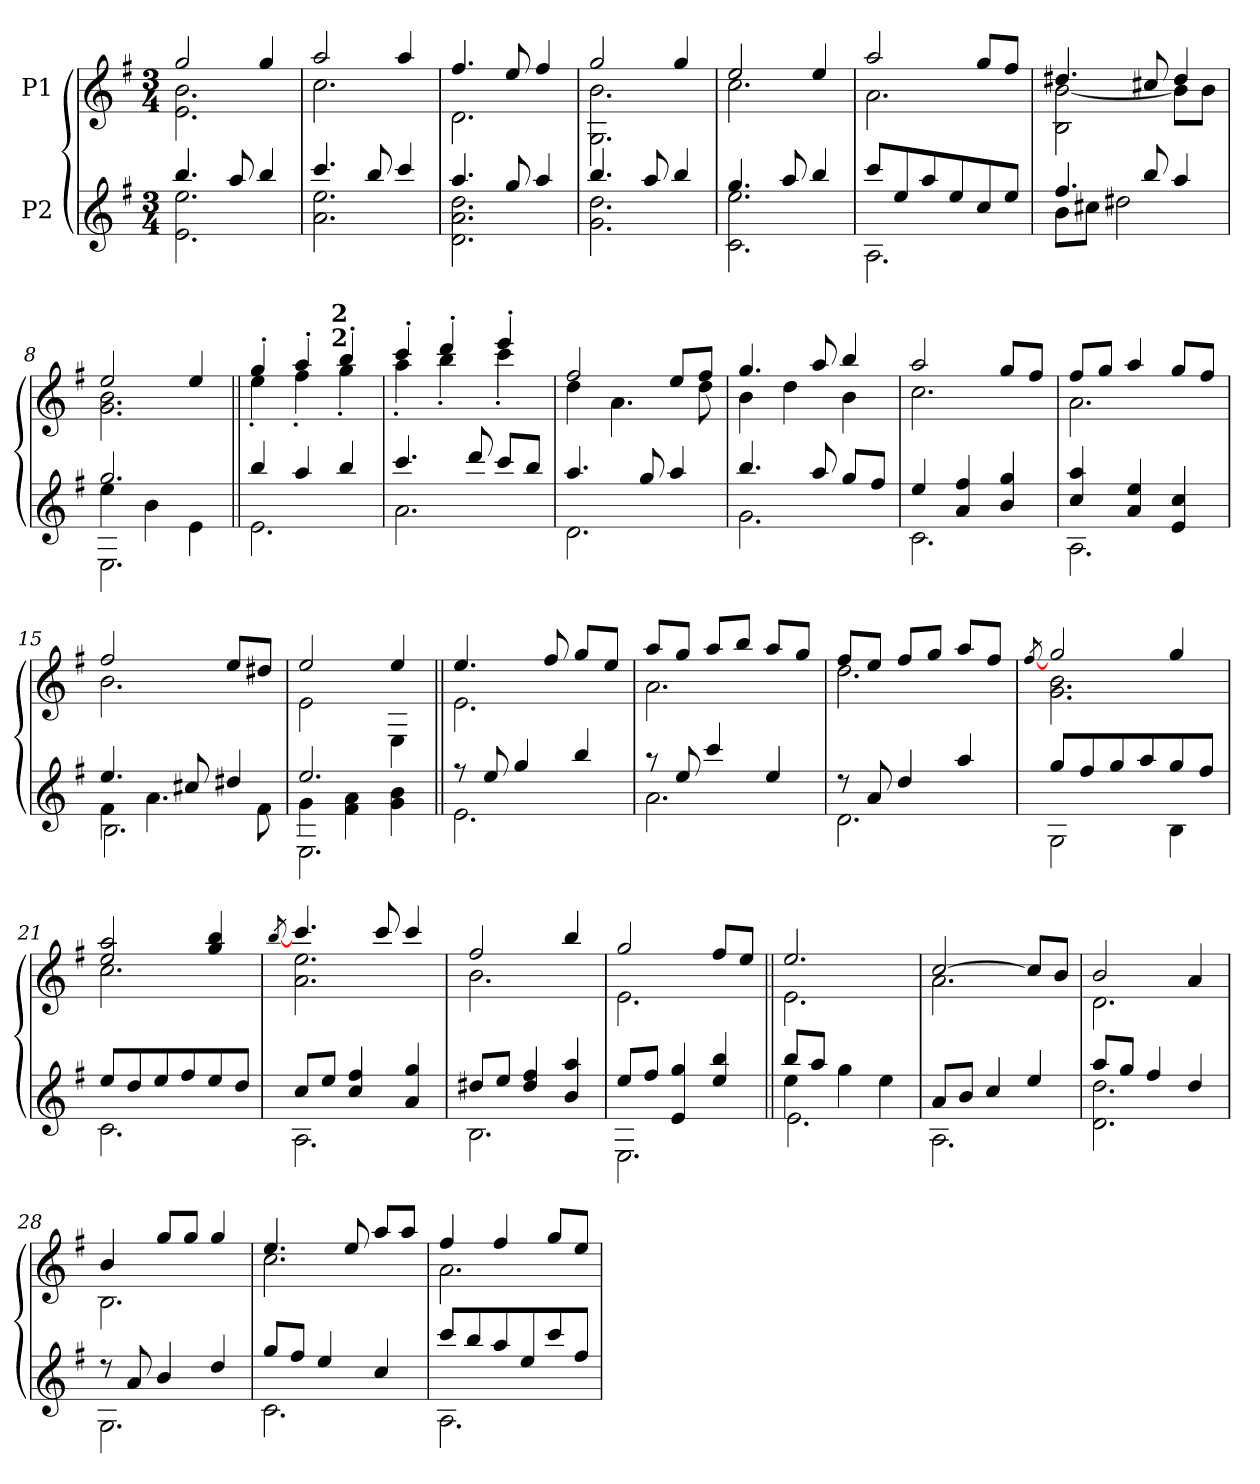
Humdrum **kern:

**kern	**kern
*part2	*part1
*staff2	*staff1
*I"P2	*I"P1
!!LO:PB:g=z
*clefG2	*clefG2
*ITrd7c12	*ITrd7c12
*k[f#]	*k[f#]
*G:	*G:
*M3/4	*M3/4
*MM104	*MM104
=1	=1
*^	*^
4.bi/	2.Ei\ 2.ei	2gi/	2.Ei\ 2.Bi
8ai/	.	.	.
4bi/	.	4gi/	.
=2	=2	=2	=2
4.cci/	2.Ai\ 2.ei	2ai/	2.ci\
8bi/	.	.	.
4cci/	.	4ai/	.
=3	=3	=3	=3
4.ai/	2.Di\ 2.Ai 2.di	4.f#i/	2.Di\
8gi/	.	8ei/	.
4ai/	.	4f#i/	.
=4	=4	=4	=4
4.bi/	2.Gi\ 2.di	2gi/	2.GGi\ 2.Bi
8ai/	.	.	.
4bi/	.	4gi/	.
=5	=5	=5	=5
4.gi/	2.Ci\ 2.ei	2ei/	2.ci\
8ai/	.	.	.
4bi/	.	4ei/	.
=6	=6	=6	=6
8cci/L	2.AAi\	2ai/	2.Ai\
8ei/	.	.	.
8ai/	.	.	.
8ei/	.	.	.
8ci/	.	8gi/L	.
8ei/J	.	8f#i/J	.
=7	=7	=7	=7
4.f#i/	8Bi\L	4.d#Xi/	2BBi\ [2Bi
.	8c#Xi\J	.	.
.	2d#Xi\	.	.
8bi/	.	8c#Xi/	.
4ai/	.	4d#i/	8Bi\L]
.	.	.	8Bi\J
=8	=8	=8	=8
*	*^	*	*
2.gi/	4ei\	2.EEi\	2ei/	2.Gi\ 2.Bi
.	4Bi\	.	.	.
.	4Ei\	.	4ei/	.
*	*v	*v	*	*
!!LO:LB:g=z	!!
=9||	=9||	=9||	=9||
4bi/	2.Ei\	4g'i/	4e'i\
4ai/	.	4a'i/	4f#'i\
!	!	!LO:TX:a:B:cj:t=2	!
!	!	!LO:TX:a:B:cj:t=2	!
4bi/	.	4b'i/	4g'i\
=10	=10	=10	=10
4.cci/	2.Ai\	4cc'i/	4a'i\
.	.	4dd'i/	4b'i\
8ddi/	.	.	.
8cci/L	.	4ee'i/	4cc'i\
8bi/J	.	.	.
=11	=11	=11	=11
4.ai/	2.Di\	2f#i/	4di\
.	.	.	4.Ai\
8gi/	.	.	.
4ai/	.	8ei/L	.
.	.	8f#i/J	8di\
=12	=12	=12	=12
4.bi/	2.Gi\	4.gi/	4Bi\
.	.	.	4di\
8ai/	.	8ai/	.
8gi/L	.	4bi/	4Bi\
8f#i/J	.	.	.
=13	=13	=13	=13
4ei/	2.Ci\	2ai/	2.ci\
4Ai/ 4f#i	.	.	.
4Bi/ 4gi	.	8gi/L	.
.	.	8f#i/J	.
=14	=14	=14	=14
4ci/ 4ai	2.AAi\	8f#i/L	2.Ai\
.	.	8gi/J	.
4Ai/ 4ei	.	4ai/	.
4Ei/ 4ci	.	8gi/L	.
.	.	8f#i/J	.
=15	=15	=15	=15
*	*^	*	*
4.ei/	4F#i\	2.BBi\	2f#i/	2.Bi\
.	4.Ai\	.	.	.
8c#Xi/	.	.	.	.
4d#Xi/	.	.	8ei/L	.
.	8F#i\	.	8d#Xi/J	.
!!LO:LB:g=z	!!
=16	=16	=16	=16	=16
2.ei/	4Gi\	2.EEi\	2ei/	2Ei\
.	4F#i\ 4Ai	.	.	.
.	4Gi\ 4Bi	.	4ei/	4EEi\
*	*v	*v	*	*
=17||	=17||	=17||	=17||
8r	2.Ei\	4.ei/	2.Ei\
8ei/	.	.	.
4gi/	.	.	.
.	.	8f#i/	.
4bi/	.	8gi/L	.
.	.	8ei/J	.
=18	=18	=18	=18
8r	2.Ai\	8ai/L	2.Ai\
8ei/	.	8gi/J	.
4cci/	.	8ai/L	.
.	.	8bi/J	.
4ei/	.	8ai/L	.
.	.	8gi/J	.
=19	=19	=19	=19
8r	2.Di\	8f#i/L	2.di\
8Ai/	.	8ei/J	.
4di/	.	8f#i/L	.
.	.	8gi/J	.
4ai/	.	8ai/L	.
.	.	8f#i/J	.
=20	=20	=20	=20
.	.	[8qf#i/	.
8gi/L	2GGi\	2gi/	2.Gi\ 2.Bi
8f#i/	.	.	.
8gi/	.	.	.
8ai/	.	.	.
8gi/	4BBi\	4gi/	.
8f#i/J	.	.	.
=21	=21	=21	=21
8ei/L	2.Ci\	2ei/ 2ai	2.ci\
8di/	.	.	.
8ei/	.	.	.
8f#i/	.	.	.
8ei/	.	4gi/ 4bi	.
8di/J	.	.	.
=22	=22	=22	=22
.	.	[8qbi/	.
8ci/L	2.AAi\	4.cci/	2.Ai\ 2.ei
8ei/J	.	.	.
4ci/ 4f#i	.	.	.
.	.	8cci/	.
4Ai/ 4gi	.	4cci/	.
!!LO:LB:g=z	!!
=23	=23	=23	=23
8d#Xi/L	2.BBi\	2f#i/	2.Bi\
8ei/J	.	.	.
4d#i/ 4f#i	.	.	.
4Bi/ 4ai	.	4bi/	.
=24	=24	=24	=24
8ei/L	2.EEi\	2gi/	2.Ei\
8f#i/J	.	.	.
4Ei/ 4gi	.	.	.
4ei/ 4bi	.	8f#i/L	.
.	.	8ei/J	.
=25||	=25||	=25||	=25||
*	*^	*	*
8bi/L	4ei\	2.Ei\	2.ei/	2.Ei\
8ai/J	.	.	.	.
4gi\	4ryy	.	.	.
4ei\	4ryy	.	.	.
*	*v	*v	*	*
=26	=26	=26	=26
8Ai/L	2.AAi\	[2ci/	2.Ai\
8Bi/J	.	.	.
4ci/	.	.	.
4ei/	.	8ci/L]	.
.	.	8Bi/J	.
=27	=27	=27	=27
8ai/L	2.Di\ 2.di	2Bi/	2.Di\
8gi/J	.	.	.
4f#i/	.	.	.
4di/	.	4Ai/	.
=28	=28	=28	=28
8r	2.GGi\	4Bi/	2.BBi\
8Ai/	.	.	.
4Bi/	.	8gi/L	.
.	.	8gi/J	.
4di/	.	4gi/	.
=29	=29	=29	=29
8gi/L	2.Ci\	4.ei/	2.ci\
8f#i/J	.	.	.
4ei/	.	.	.
.	.	8ei/	.
4ci/	.	8ai/L	.
.	.	8ai/J	.
!!LO:PB:g=z	!!
=30	=30	=30	=30
8cci/L	2.AAi\	4f#i/	2.Ai\
8bi/	.	.	.
8ai/	.	4f#i/	.
8ei/	.	.	.
8cci/	.	8gi/L	.
8f#i/J	.	8ei/J	.
*v	*v	*	*
*	*v	*v
=	=
*-	*-
